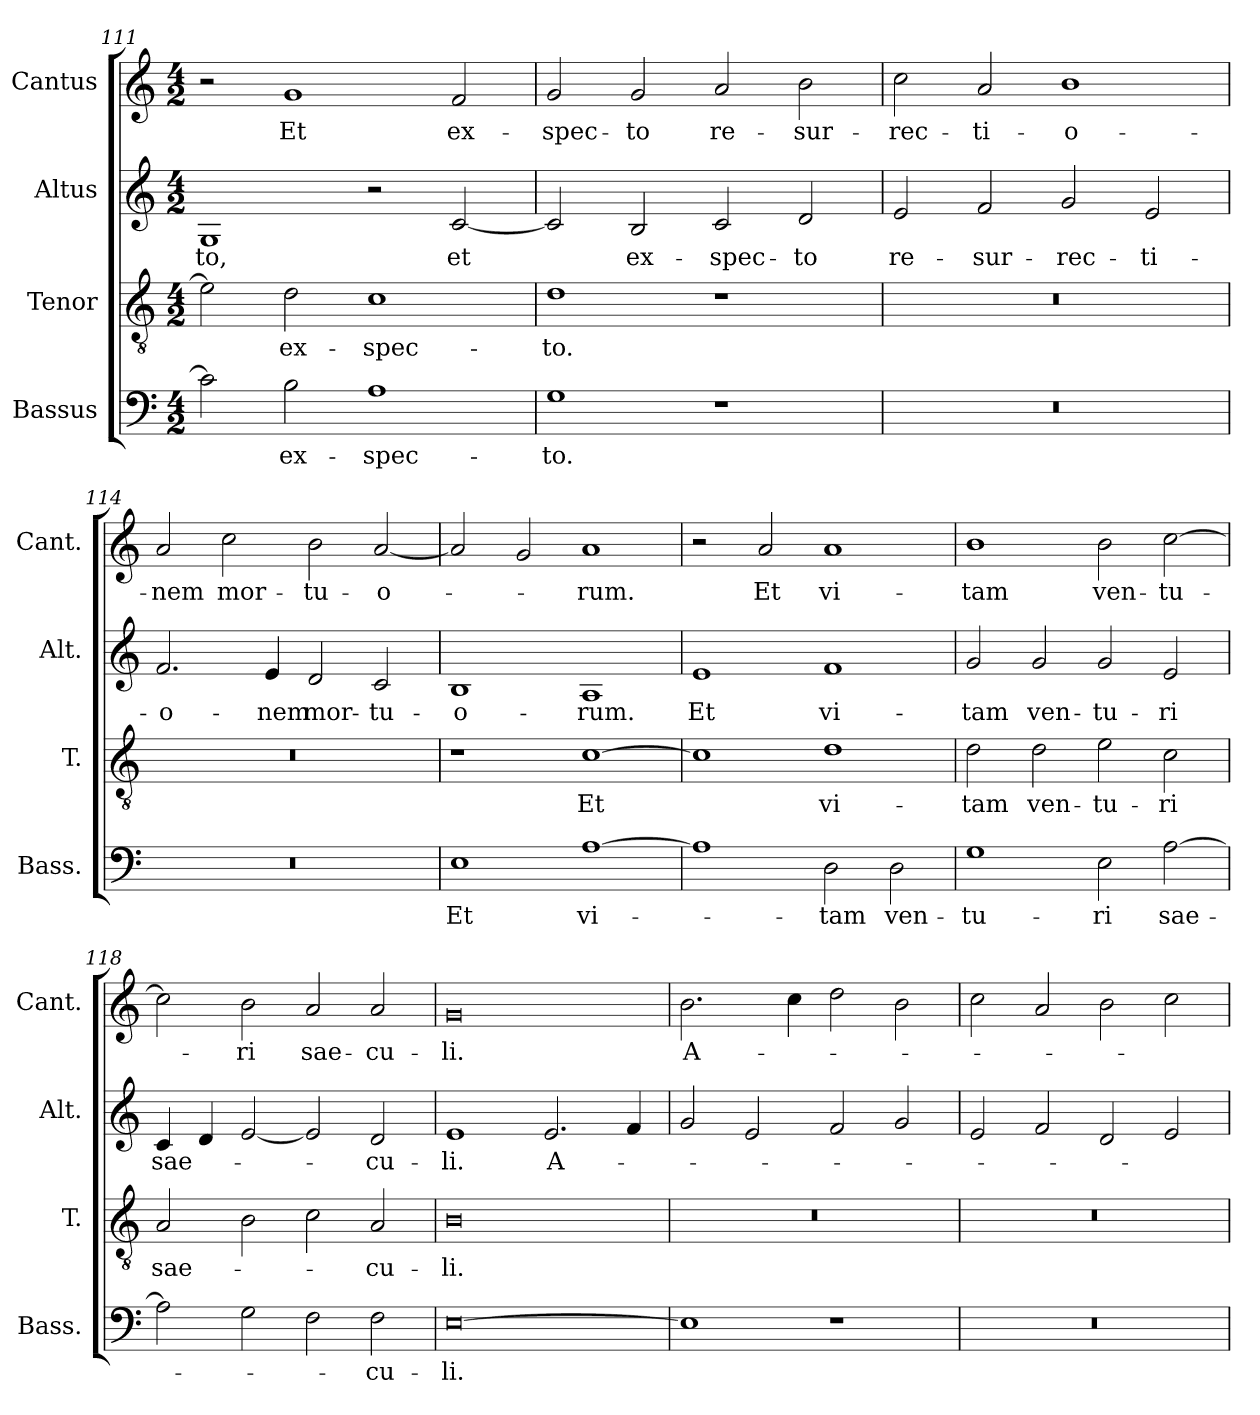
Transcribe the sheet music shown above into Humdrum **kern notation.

**kern	**text	**kern	**text	**kern	**text	**kern	**text
*part4	*part4	*part3	*part3	*part2	*part2	*part1	*part1
*staff4	*staff4	*staff3	*staff3	*staff2	*staff2	*staff1	*staff1
*I"Bassus	*	*I"Tenor	*	*I"Altus	*	*I"Cantus	*
*I'Bass.	*	*I'T.	*	*I'Alt.	*	*I'Cant.	*
*clefF4	*	*clefGv2	*	*clefG2	*	*clefG2	*
*	*	*ITrd7c12	*	*	*	*	*
*k[]	*	*k[]	*	*k[]	*	*k[]	*
*C:	*	*C:	*	*C:	*	*C:	*
*M4/2	*	*M4/2	*	*M4/2	*	*M4/2	*
=111	=111	=111	=111	=111	=111	=111	=111
2c\]	.	2E\]	.	1G/	-to,	2r	.
2B\	ex-	2D\	ex-	.	.	1g/	Et
1A\	-spec-	1C\	-spec-	2r	.	.	.
.	.	.	.	[2c/	et	2f/	ex-
=112	=112	=112	=112	=112	=112	=112	=112
1G\	-to.	1D\	-to.	2c/]	.	2g/	-spec-
.	.	.	.	2B/	ex-	2g/	-to
1r	.	1r	.	2c/	-spec-	2a/	re-
.	.	.	.	2d/	-to	2b\	-sur-
=113	=113	=113	=113	=113	=113	=113	=113
0r	.	0r	.	2e/	re-	2cc\	-rec-
.	.	.	.	2f/	-sur-	2a/	-ti-
.	.	.	.	2g/	-rec-	1b\	-o-
.	.	.	.	2e/	-ti-	.	.
=114	=114	=114	=114	=114	=114	=114	=114
0r	.	0r	.	2.f/	-o-	2a/	-nem
.	.	.	.	.	.	2cc\	mor-
.	.	.	.	4e/	-nem	.	.
.	.	.	.	2d/	mor-	2b\	-tu-
.	.	.	.	2c/	-tu-	[2a/	-o-
=115	=115	=115	=115	=115	=115	=115	=115
1E\	Et	1r	.	1B/	-o-	2a/]	.
.	.	.	.	.	.	2g/	.
[1A\	vi-	[1C\	Et	1A/	-rum.	1a/	-rum.
=116	=116	=116	=116	=116	=116	=116	=116
1A\]	.	1C\]	.	1e/	Et	2r	.
.	.	.	.	.	.	2a/	Et
2D\	-tam	1D\	vi-	1f/	vi-	1a/	vi-
2D\	ven-	.	.	.	.	.	.
=117	=117	=117	=117	=117	=117	=117	=117
1G\	-tu-	2D\	-tam	2g/	-tam	1b\	-tam
.	.	2D\	ven-	2g/	ven-	.	.
2E\	-ri	2E\	-tu-	2g/	-tu-	2b\	ven-
[2A\	sae-	2C\	-ri	2e/	-ri	[2cc\	-tu-
=118	=118	=118	=118	=118	=118	=118	=118
2A\]	.	2AA/	sae-	4c/	sae-	2cc\]	.
.	.	.	.	4d/	.	.	.
2G\	.	2BB\	.	[2e/	.	2b\	-ri
2F\	.	2C\	.	2e/]	.	2a/	sae-
2F\	-cu-	2AA/	-cu-	2d/	-cu-	2a/	-cu-
=119	=119	=119	=119	=119	=119	=119	=119
[0E\	-li.	0BB\	-li.	1e/	-li.	0g/	-li.
.	.	.	.	2.e/	A-	.	.
.	.	.	.	4f/	.	.	.
=120	=120	=120	=120	=120	=120	=120	=120
1E\]	.	0r	.	2g/	.	2.b\	A-
.	.	.	.	2e/	.	.	.
.	.	.	.	.	.	4cc\	.
1r	.	.	.	2f/	.	2dd\	.
.	.	.	.	2g/	.	2b\	.
=121	=121	=121	=121	=121	=121	=121	=121
0r	.	0r	.	2e/	.	2cc\	.
.	.	.	.	2f/	.	2a/	.
.	.	.	.	2d/	.	2b\	.
.	.	.	.	2e/	.	2cc\	.
=	=	=	=	=	=	=	=
*-	*-	*-	*-	*-	*-	*-	*-
